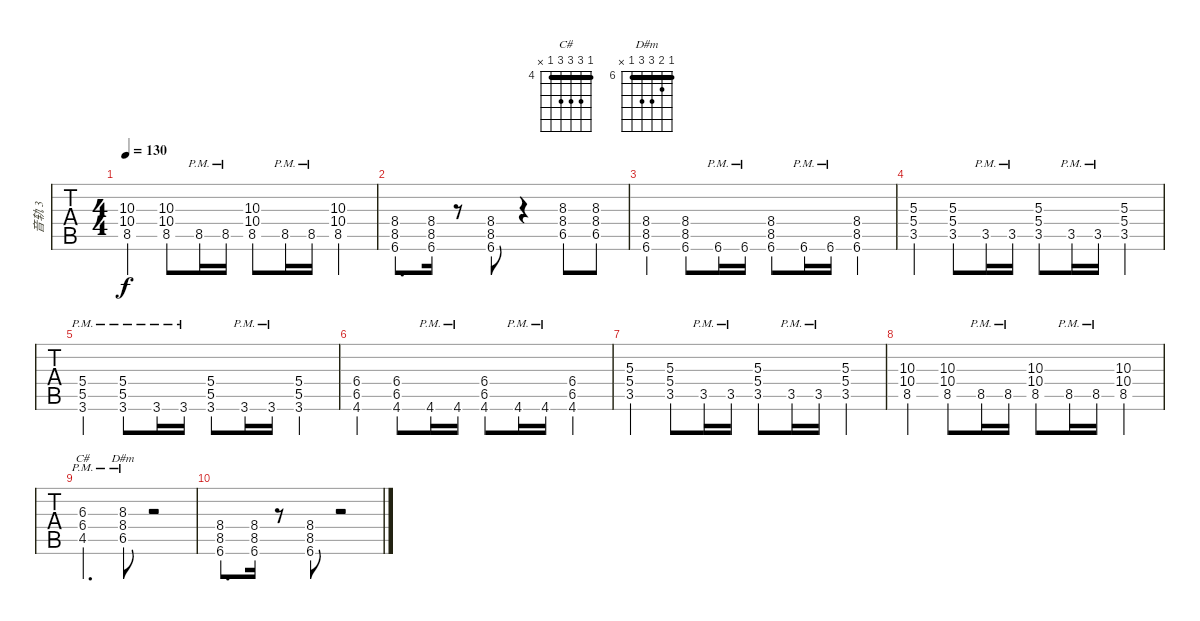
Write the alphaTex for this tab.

\track ("音轨 3" "音轨 3") {instrument distortionguitar}
\staff {tabs}
\tuning (E4 B3 G3 D3 A2 E2) {hide}
\chord ("C#" 4 6 6 6 4 x) {firstfret 4 barre 4}
\chord ("D#m" 6 7 8 8 6 x) {firstfret 6 barre 6}
\ts (4 4)
\tempo 130
\clef g2
\ks c
(10.3 10.4 8.5).4{dy f} (10.3 10.4 8.5).8 8.5{pm}.16 8.5{pm}.16 (10.3 10.4 8.5).8 8.5{pm}.16 8.5{pm}.16 (10.3 10.4 8.5).4 |
(8.4 8.5 6.6).8{d} (8.4 8.5 6.6).16 r.8 (8.4 8.5 6.6).8 r.4 (8.3 8.4 6.5).8 (8.3 8.4 6.5).8 |
(8.4 8.5 6.6).4{volume 9} (8.4 8.5 6.6).8 6.6{pm}.16 6.6{pm}.16 (8.4 8.5 6.6).8 6.6{pm}.16 6.6{pm}.16 (8.4 8.5 6.6).4 |
(5.3 5.4 3.5).4 (5.3 5.4 3.5).8 3.5{pm}.16 3.5{pm}.16 (5.3 5.4 3.5).8 3.5{pm}.16 3.5{pm}.16 (5.3 5.4 3.5).4 |
(5.4 5.5 3.6{pm}).4 (5.4 5.5 3.6{pm}).8 3.6{pm}.16 3.6{pm}.16 (5.4 5.5 3.6).8 3.6{pm}.16 3.6{pm}.16 (5.4 5.5 3.6).4 |
(6.4 6.5 4.6).4 (6.4 6.5 4.6).8 4.6{pm}.16 4.6{pm}.16 (6.4 6.5 4.6).8 4.6{pm}.16 4.6{pm}.16 (6.4 6.5 4.6).4 |
(5.3 5.4 3.5).4 (5.3 5.4 3.5).8 3.5{pm}.16 3.5{pm}.16 (5.3 5.4 3.5).8 3.5{pm}.16 3.5{pm}.16 (5.3 5.4 3.5).4 |
(10.3 10.4 8.5).4 (10.3 10.4 8.5).8 8.5{pm}.16 8.5{pm}.16 (10.3 10.4 8.5).8 8.5{pm}.16 8.5{pm}.16 (10.3 10.4 8.5).4 |
(6.3{pm} 6.4{pm} 4.5{pm}).4{d ch "C#"} (8.3{pm} 8.4{pm} 6.5{pm}).8{ch "D#m"} r.2 |
(8.4 8.5 6.6).8{d} (8.4 8.5 6.6).16 r.8 (8.4 8.5 6.6).8 r.2
